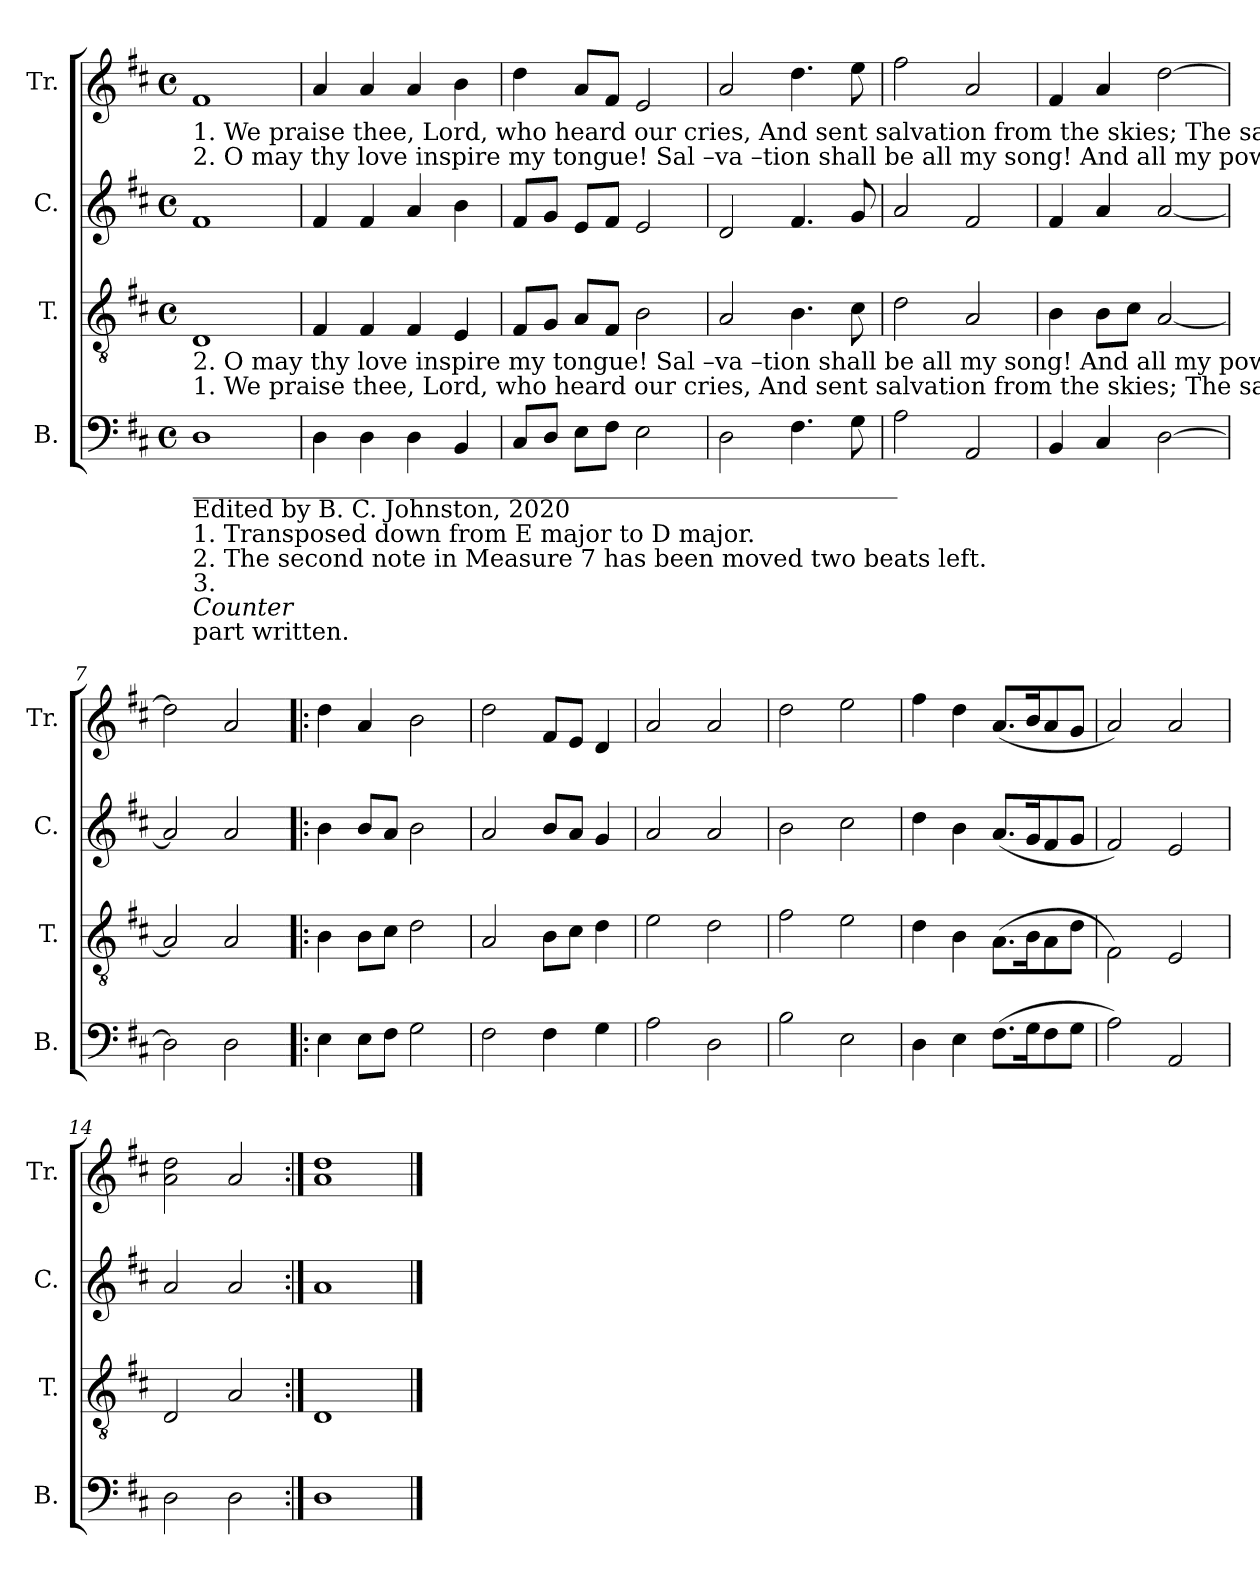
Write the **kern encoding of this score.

**kern	**kern	**kern	**kern
*part4	*part3	*part2	*part1
*staff4	*staff3	*staff2	*staff1
*I"B.	*I"T.	*I"C.	*I"Tr.
*I'B.	*I'T.	*I'C.	*I'Tr.
*clefF4	*clefGv2	*clefG2	*clefG2
*k[f#c#]	*k[f#c#]	*k[f#c#]	*k[f#c#]
*M4/4	*M4/4	*M4/4	*M4/4
*met(c)	*met(c)	*met(c)	*met(c)
*MM120	*MM120	*MM120	*MM120
=1	=1	=1	=1
!	!	!	!LO:TX:b:t=1. We praise thee, Lord, who heard our cries, And sent salvation from the skies;     The saints who  saw  our mournful  days, Shall join our grateful songs ______ of praise.  The
!	!	!	!LO:TX:b:t=2.  O  may  thy  love  inspire  my   tongue!   Sal –va –tion shall be all  my  song!      And  all  my powers shall  join to bless The Lord, my strength and right  –   eous–ness.  And
!	!LO:TX:b:t=2.  O  may  thy   love  inspire   my  tongue!   Sal –va –tion shall be all  my  song!      And  all  my powers shall  join to bless The Lord, my strength and right  –   eous–ness.  And	!	!
!	!LO:TX:b:t=1. We praise thee, Lord, who heard our cries, And sent salvation from the skies;     The saints who  saw  our mournful  days, Shall join our grateful songs ______ of praise.  The	!	!
!LO:TX:b:t=__________________________________________________________	!	!	!
!LO:TX:b:t=Edited by B. C. Johnston, 2020	!	!	!
!LO:TX:b:t=1. Transposed down from E major to D major.	!	!	!
!LO:TX:b:t=2. The second note in Measure 7 has been moved two beats left.	!	!	!
!LO:TX:b:t=3.	!	!	!
!LO:TX:b:i:t=Counter	!	!	!
!LO:TX:b:t=part written.	!	!	!
1D!	1D!	1f#!	1f#!
=2	=2	=2	=2
4D!\	4F#!/	4f#!/	4a!/
4D!\	4F#!/	4f#!/	4a!/
4D!\	4F#!/	4a!/	4a!/
4BB!/	4E!/	4b!\	4b!\
=3	=3	=3	=3
8C#!/L	8F#!/L	8f#!/L	4dd!\
8D!/J	8G!/J	8g!/J	.
8E!\L	8A!/L	8e!/L	8a!/L
8F#!\J	8F#!/J	8f#!/J	8f#!/J
2E!\	2B!\	2e!/	2e!/
=4	=4	=4	=4
2D!\	2A!/	2d!/	2a!/
4.F#!\	4.B!\	4.f#!/	4.dd!\
8G!\	8c#!\	8g!/	8ee!\
=5	=5	=5	=5
2A!\	2d!\	2a!/	2ff#!\
2AA!/	2A!/	2f#!/	2a!/
=6	=6	=6	=6
4BB!/	4B!\	4f#!/	4f#!/
4C#!/	8B!\L	4a!/	4a!/
.	8c#!\J	.	.
[2D!\	[2A!/	[2a!/	[2dd!\
=7	=7	=7	=7
2D!\]	2A!/]	2a!/]	2dd!\]
2D!\	2A!/	2a!/	2a!/
=8!|:	=8!|:	=8!|:	=8!|:
4E!\	4B!\	4b!\	4dd!\
8E!\L	8B!\L	8b!/L	4a!/
8F#!\J	8c#!\J	8a!/J	.
2G!\	2d!\	2b!\	2b!\
=9	=9	=9	=9
2F#!\	2A!/	2a!/	2dd!\
4F#!\	8B!\L	8b!/L	8f#!/L
.	8c#!\J	8a!/J	8e!/J
4G!\	4d!\	4g!/	4d!/
=10	=10	=10	=10
2A!\	2e!\	2a!/	2a!/
2D!\	2d!\	2a!/	2a!/
=11	=11	=11	=11
2B!\	2f#!\	2b!\	2dd!\
2E!\	2e!\	2cc#!\	2ee!\
=12	=12	=12	=12
4D!\	4d!\	4dd!\	4ff#!\
4E!\	4B!\	4b!\	4dd!\
(>8.F#!\L	(>8.A!\L	(<8.a!/L	(<8.a!/L
16G!\K	16B!\K	16g!/K	16b!/K
8F#!\	8A!\	8f#!/	8a!/
8G!\J	8d!\J	8g!/J	8g!/J
=13	=13	=13	=13
2A!\)	2F#!\)	2f#!/)	2a!/)
2AA!/	2E!/	2e!/	2a!/
=14	=14	=14	=14
2D!\	2D!/	2a!/	2a!\ 2dd!\
2D!\	2A!/	2a!/	2a!/
=15:|!	=15:|!	=15:|!	=15:|!
1D!	1D!	1a!	1a! 1dd!
==	==	==	==
*-	*-	*-	*-
